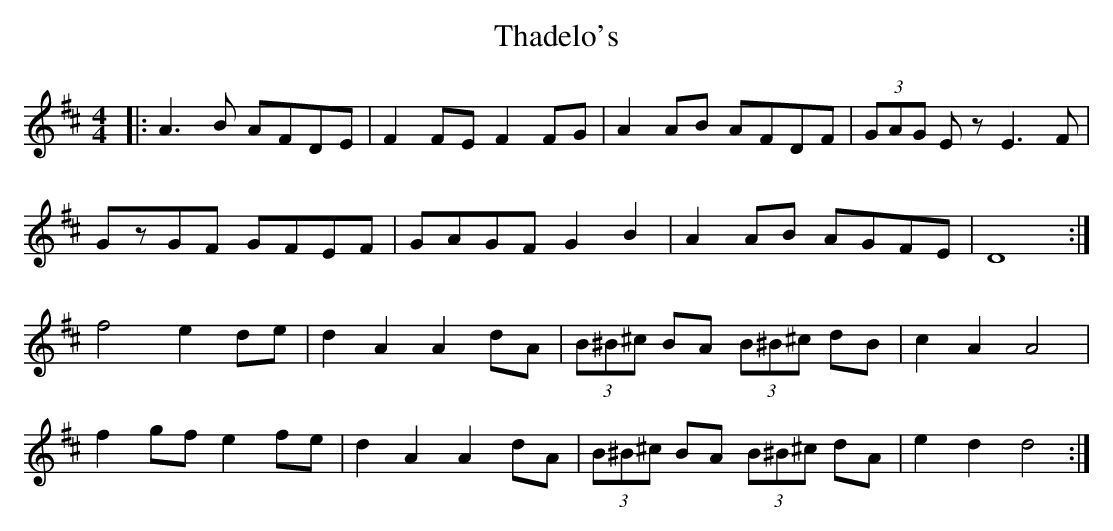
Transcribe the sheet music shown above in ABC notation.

X:1
T: Thadelo's
M: 4/4
L: 1/8
K: Dmaj
|:A3B AFDE|F2FE F2FG|A2AB AFDF|(3GAG Ez E3F|
GzGF GFEF|GAGF G2B2|A2AB AGFE|D8:|
f4 e2de|d2A2 A2dA|(3B^B^c BA (3B^B^c dB|c2 A2 A4|
f2gf e2fe|d2 A2 A2dA|(3B^B^c BA (3B^B^c dA|e2d2 d4:|
